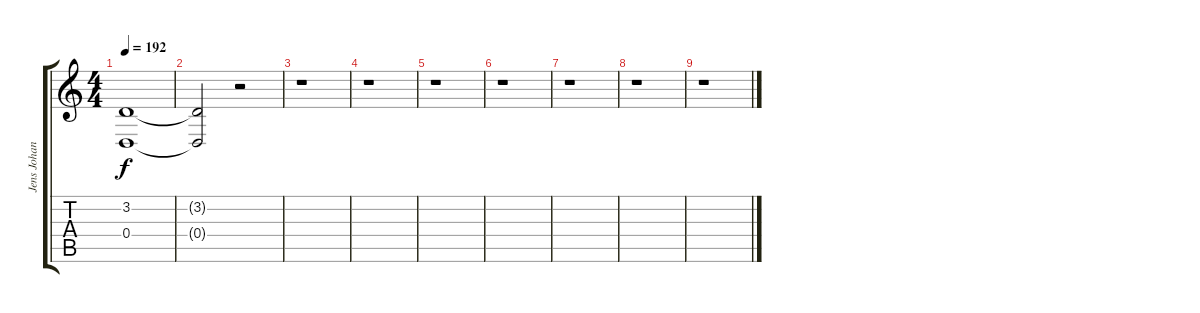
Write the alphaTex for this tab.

\track ("Jens Johansson" "Jens Johan") {instrument stringensemble2}
\staff {score tabs}
\tuning (E4 B3 G3 D3 A2 E2) {hide}
\ts (4 4)
\tempo 192
\clef g2
\ks c
(3.2{t} 0.4{t}).1{dy f} |
(3.2{t} 0.4{t}).2 r.2 |
r.1 |
r.1 |
r.1 |
r.1 |
r.1 |
r.1 |
r.1
